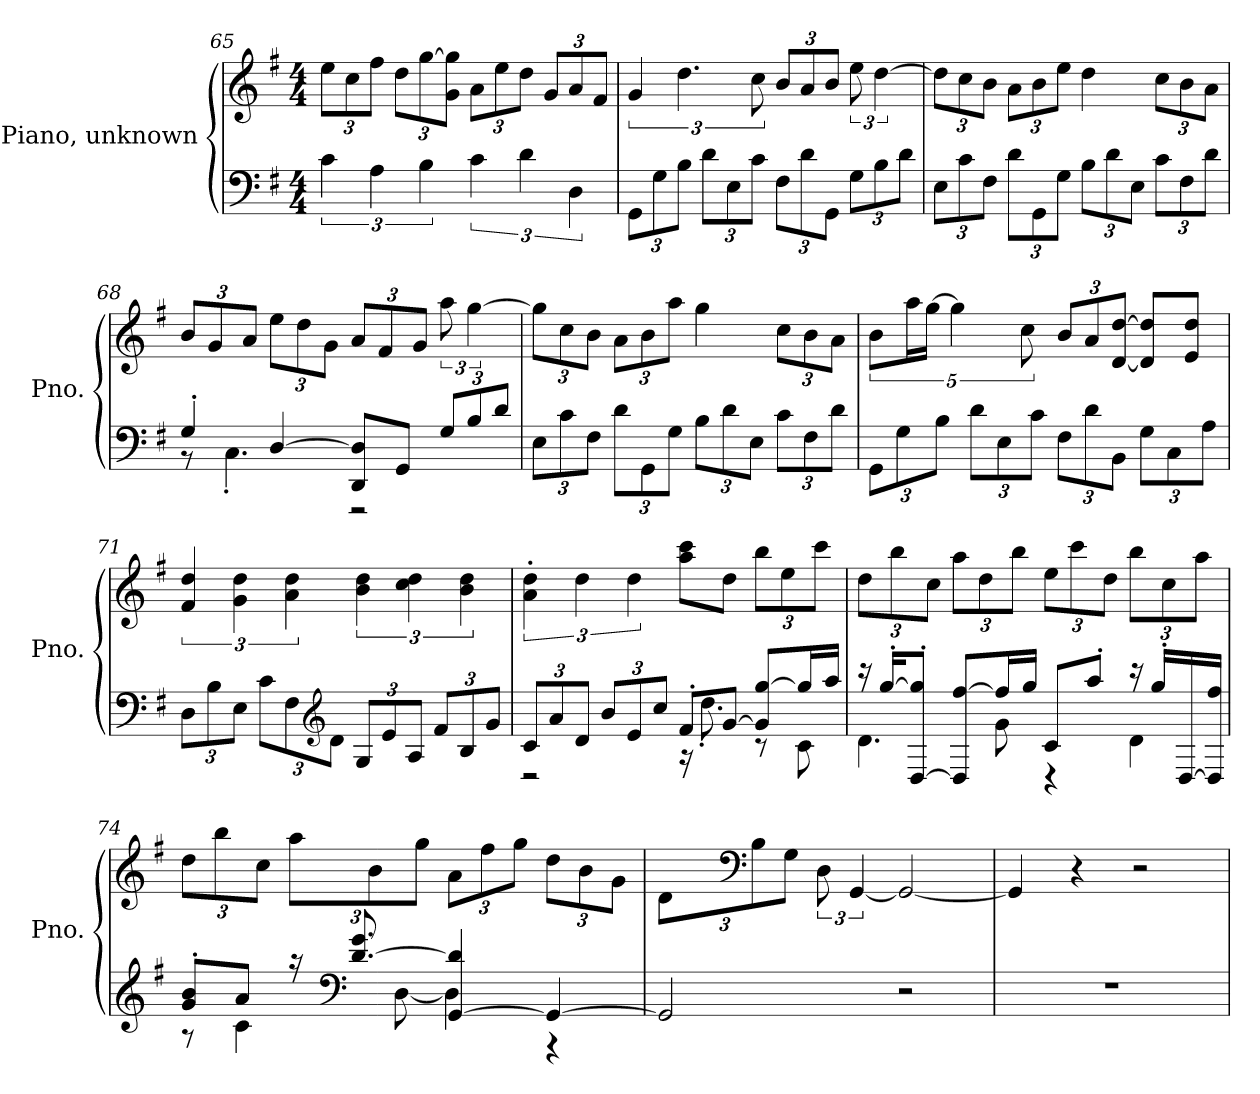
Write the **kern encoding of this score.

**kern	**kern
*part1	*part1
*staff2	*staff1
*I"Piano, unknown	*
*I'Pno.	*
!!LO:LB:g=z
*clefF4	*clefG2
*k[f#]	*k[f#]
*M4/4	*M4/4
*	*Xbrackettup
=65	=65
6c\	12ee\L
.	12cc\
6A\	12ff#\J
.	12dd\L
6B\	[12gg\
.	12g\ 12gg\]J
6c\	12a\L
.	12ee\
6d\	12dd\J
.	12g/L
6D\	12a/
.	12f#/J
=66	=66
*Xbrackettup	*brackettup
12GG\L	6g/
12G\	.
12B\J	6.dd\
12d\L	.
12E\	.
12c\J	12cc\
*	*Xbrackettup
12F#\L	12b/L
12d\	12a/
12GG\J	12b/J
*	*brackettup
12G\L	12ee\
12B\	[6dd\
12d\J	.
=67	=67
*	*Xbrackettup
12E\L	12dd\L]
12c\	12cc\
12F#\J	12b\J
12d\L	12a\L
12GG\	12b\
12G\J	12ee\J
12B\L	4dd\
12d\	.
12E\J	.
12c\L	12cc\L
12F#\	12b\
12d\J	12a\J
!!LO:LB:g=z
=68	=68
*^	*
4G'/	8r	12b/L
.	.	12g/
.	4.C'\	.
.	.	12a/J
[4D/	.	12ee\L
.	.	12dd\
.	.	12g\J
8DD/ 8D/]L	2r	12a/L
.	.	12f#/
8GG/J	.	.
.	.	12g/J
*	*	*brackettup
12G/L	.	12aa\
12B/	.	[6gg\
12d/J	.	.
*v	*v	*
=69	=69
*	*Xbrackettup
12E\L	12gg\L]
12c\	12cc\
12F#\J	12b\J
12d\L	12a\L
12GG\	12b\
12G\J	12aa\J
12B\L	4gg\
12d\	.
12E\J	.
12c\L	12cc\L
12F#\	12b\
12d\J	12a\J
=70	=70
*	*brackettup
12GG\L	10b\L
12G\	.
.	20aa\L
.	[20gg\JJ
12B\J	.
.	5gg\]
12d\L	.
12E\	.
.	10cc\
12c\J	.
*	*Xbrackettup
12F#\L	12b/L
12d\	12a/
12BB\J	[12d/ [12dd/J
12G\L	8d/] 8dd/]L
12C\	.
.	8e/ 8dd/J
12A\J	.
!!LO:LB:g=z
=71	=71
*	*brackettup
12D\L	6f#/ 6dd/
12B\	.
12E\J	6g\ 6dd\
12c\L	.
12F#\	6a\ 6dd\
*clefG2	*
12d\J	.
12G/L	6b\ 6dd\
12e/	.
12A/J	6cc\ 6dd\
12f#/L	.
12B/	6b\ 6dd\
12g/J	.
=72	=72
*^	*
12c/L	2r	6a\' 6dd\'
12a/	.	.
12d/J	.	6dd\
12b/L	.	.
12e/	.	6dd\
12cc/J	.	.
8f#'/L	16r	8aa\ 8ccc\L
.	8.dd'\	.
[8g/J	.	8dd\J
*	*	*Xbrackettup
8g/] [8gg/L	8r	12bb\L
.	.	12ee\
16gg/L]	8c\	.
.	.	12ccc\J
16aa/JJ	.	.
=73	=73	=73
16r	4.d\	12dd\L
[16gg'/KL	.	.
.	.	12bb\
[8D/' 8gg/]'J	.	.
.	.	12cc\J
8D/] [8ff#/L	.	12aa\L
.	.	12dd\
16ff#/L]	8g\	.
.	.	12bb\J
16gg/JJ	.	.
8c/L	4r	12ee\L
.	.	12ccc\
8aa'/J	.	.
.	.	12dd\J
16r	4d\	12bb\L
16gg'/LL	.	.
.	.	12cc\
[16D/	.	.
.	.	12aa\J
16D/] 16ff#/JJ	.	.
!!LO:LB:g=z
=74	=74	=74
8g/' 8b/'L	8r	12dd\L
.	.	12bb\
8a/J	4c\	.
.	.	12cc\J
16r	.	12aa\L
*clefF4	*	*
[8.d/ 8.g/	.	.
.	.	12b\
.	[8D\	.
.	.	12gg\J
[4GG/ 4d/]	4D\]	12a\L
.	.	12ff#\
.	.	12gg\J
4GG/_	4r	12dd\L
.	.	12b\
.	.	12g\J
*v	*v	*
=75	=75
2GG/]	12d\L
*	*clefF4
.	12B\
.	12G\J
*	*brackettup
.	12D\
.	[6GG/
2r	2GG/_
=76	=76
1r	4GG/]
.	4r
.	2r
=	=
*-	*-
